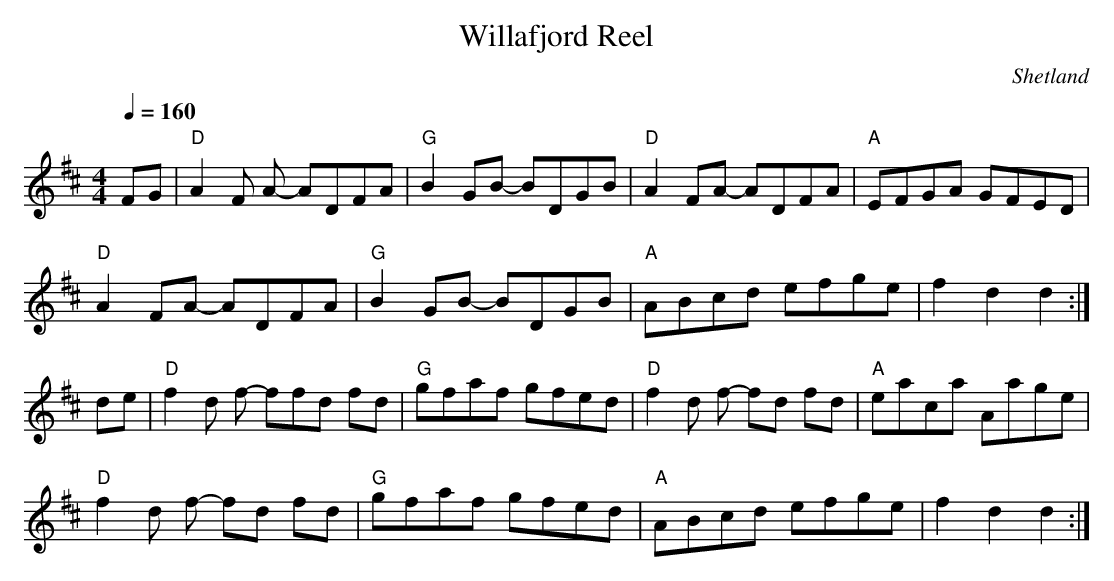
X:1
T: Willafjord Reel
O: Shetland
M: 4/4
L: 1/8
Q:1/4=160
K: Dmaj
FG| "D"A2F A- ADFA | "G"B2GB- BDGB | "D"A2FA- ADFA | "A"EFGA GFED |
"D"A2FA- ADFA | "G"B2GB- BDGB | "A"ABcd efge | f2d2 d2:|
de | "D"f2d f- ffd fd | "G"gfaf gfed | "D"f2d f- fd fd | "A"eaca Aage |
"D"f2d f- fd fd | "G"gfaf gfed | "A"ABcd efge | f2d2 d2 :|
